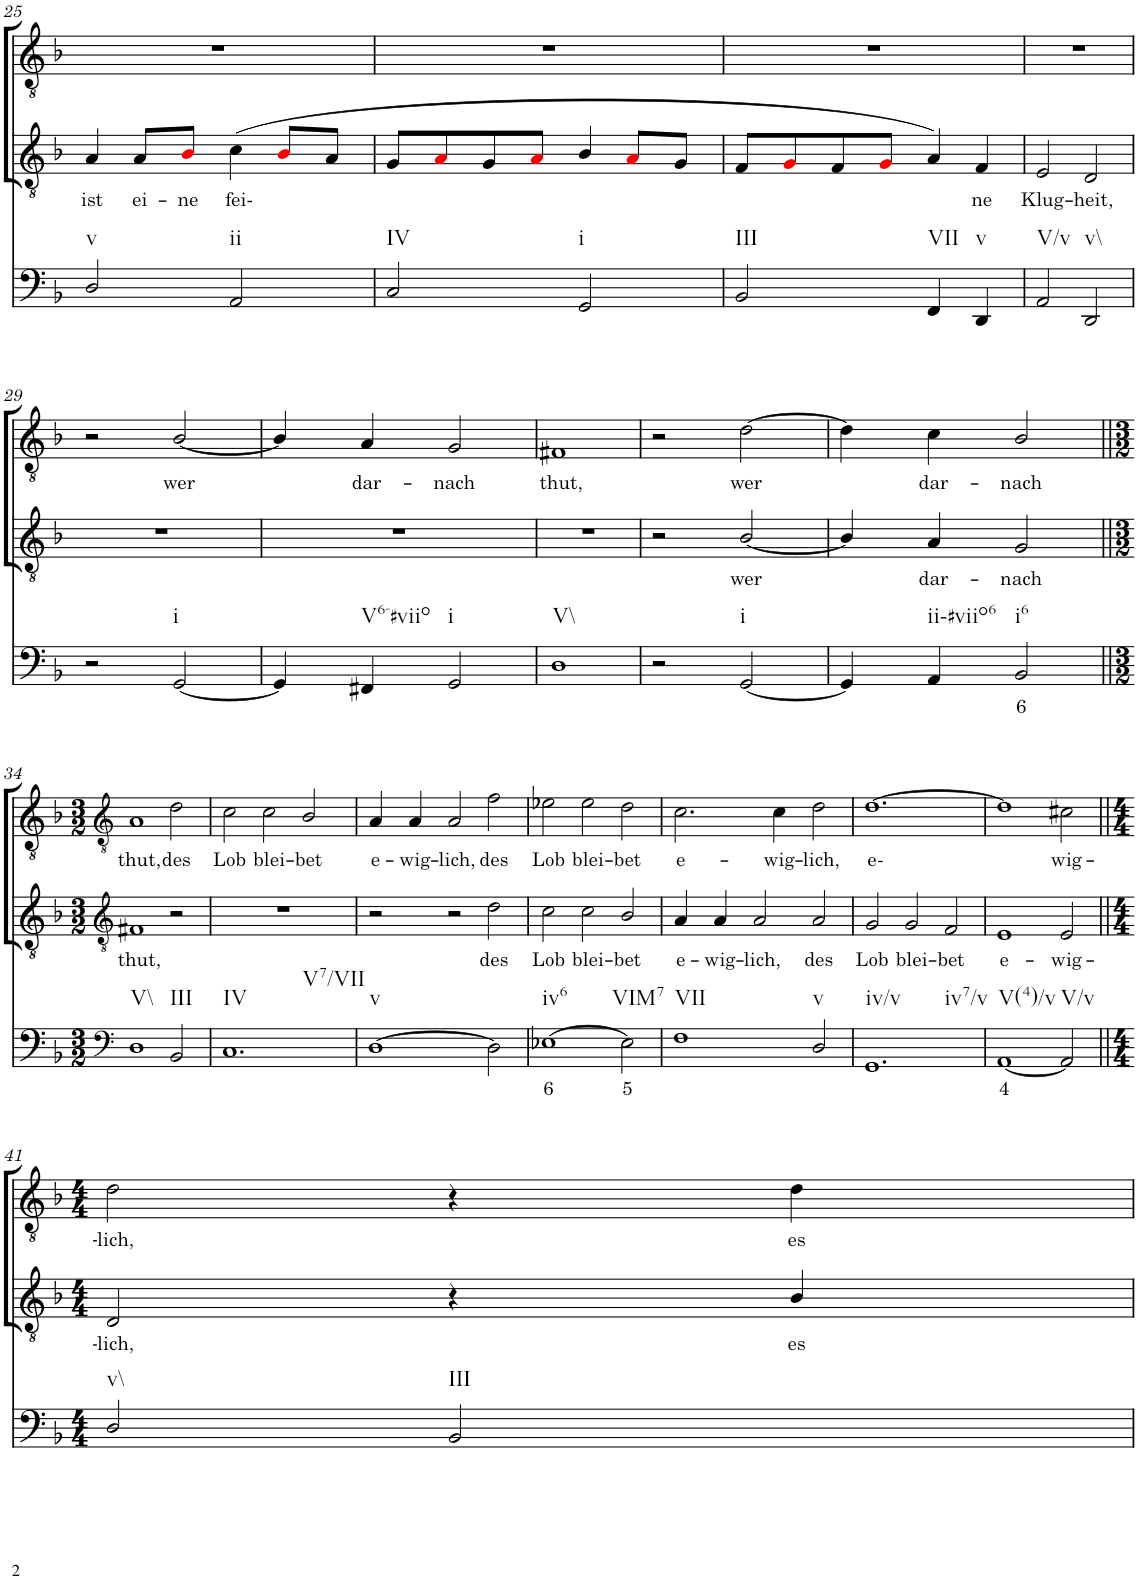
**kern	**text	**kern	**text	**kern	**text
*part3	*part3	*part2	*part2	*part1	*part1
*staff3	*staff3	*staff2	*staff2	*staff1	*staff1
*I"Continuo	*	*I"Tenor II	*	*I"Tenor I	*
!!LO:PB:g=z
*clefF4	*	*clefGv2	*	*clefGv2	*
*k[b-]	*	*k[b-]	*	*k[b-]	*
*M4/4	*	*M4/4	*	*M4/4	*
=25	=25	=25	=25	=25	=25
!LO:TX:b:t=v	!	!	!	!	!
!	!	!	!LO:LY:b	!	!
2D/	.	4A/	ist	1r	.
!	!	!	!LO:LY:b	!	!
.	.	8A/L	ei-	.	.
!	!	!	!LO:LY:b	!	!
.	.	8B-i/J	ne	.	.
!LO:TX:b:t=ii	!	!	!	!	!
!	!	!	!LO:LY:b	!	!
2AA/	.	(4c\	fei-	.	.
.	.	8B-i/L	.	.	.
.	.	8A/J	.	.	.
=26	=26	=26	=26	=26	=26
!LO:TX:b:t=IV	!	!	!	!	!
2C/	.	8G/L	.	1r	.
.	.	8Ai/	.	.	.
.	.	8G/	.	.	.
.	.	8Ai/J	.	.	.
!LO:TX:b:t=i	!	!	!	!	!
2GG/	.	4B-/	.	.	.
.	.	8Ai/L	.	.	.
.	.	8G/J	.	.	.
=27	=27	=27	=27	=27	=27
!LO:TX:b:t=III	!	!	!	!	!
2BB-/	.	8F/L	.	1r	.
.	.	8Gi/	.	.	.
.	.	8F/	.	.	.
.	.	8Gi/J	.	.	.
!LO:TX:b:t=VII	!	!	!	!	!
4FF/	.	4A/)	.	.	.
!LO:TX:b:t=v	!	!	!	!	!
!	!	!	!LO:LY:b	!	!
4DD/	.	4F/	ne	.	.
=28	=28	=28	=28	=28	=28
!LO:TX:b:t=V/v	!	!	!	!	!
!	!	!	!LO:LY:b	!	!
2AA/	.	2E/	Klug-	1r	.
!LO:TX:b:t=v\\	!	!	!	!	!
!	!	!	!LO:LY:b	!	!
2DD/	.	2D/	heit,	.	.
!!LO:LB:g=z
=29	=29	=29	=29	=29	=29
2r	.	1r	.	2r	.
!LO:TX:b:t=i	!	!	!	!	!
!	!	!	!	!	!LO:LY:b
[2GG/	.	.	.	[2B-/	wer
=30	=30	=30	=30	=30	=30
4GG/]	.	1r	.	4B-/]	.
!LO:TX:b:t=V6-#viio	!	!	!	!	!
!	!	!	!	!	!LO:LY:b
4FF#X/	.	.	.	4A/	dar-
!LO:TX:b:t=i	!	!	!	!	!
!	!	!	!	!	!LO:LY:b
2GG/	.	.	.	2G/	nach
=31	=31	=31	=31	=31	=31
!LO:TX:b:t=V\\	!	!	!	!	!
!	!	!	!	!	!LO:LY:b
1D	.	1r	.	1F#X	thut,
=32	=32	=32	=32	=32	=32
2r	.	2r	.	2r	.
!LO:TX:b:t=i	!	!	!	!	!
!	!	!	!LO:LY:b	!	!LO:LY:b
[2GG/	.	[2B-/	wer	[2d\	wer
=33	=33	=33	=33	=33	=33
4GG/]	.	4B-/]	.	4d\]	.
!LO:TX:b:t=ii-#viio6	!	!	!	!	!
!	!	!	!LO:LY:b	!	!LO:LY:b
4AA/	.	4A/	dar-	4c\	dar-
!LO:TX:b:t=i6	!	!	!	!	!
!	!LO:LY:b	!	!LO:LY:b	!	!LO:LY:b
2BB-/	6	2G/	nach	2B-/	nach
!!LO:LB:g=z
=34||	=34||	=34||	=34||	=34||	=34||
*clefF4	*	*clefGv2	*	*clefGv2	*
*M3/2	*	*M3/2	*	*M3/2	*
!LO:TX:b:t=V\\	!	!	!	!	!
!	!	!	!LO:LY:b	!	!LO:LY:b
1D	.	1F#X	thut,	1A	thut,
!LO:TX:b:t=III	!	!	!	!	!
!	!	!	!	!	!LO:LY:b
2BB-/	.	2r	.	2d\	des
=35	=35	=35	=35	=35	=35
!LO:TX:b:t=IV	!	!	!	!	!
!LO:TX:b:t=V7/VII	!	!	!	!	!
!	!	!	!	!	!LO:LY:b
1.C	.	1.r	.	2c\	Lob
!	!	!	!	!	!LO:LY:b
.	.	.	.	2c\	blei-
!	!	!	!	!	!LO:LY:b
.	.	.	.	2B-/	bet
=36	=36	=36	=36	=36	=36
!LO:TX:b:t=v	!	!	!	!	!
!	!	!	!	!	!LO:LY:b
[1D	.	2r	.	4A/	e-
!	!	!	!	!	!LO:LY:b
.	.	.	.	4A/	wig-
!	!	!	!	!	!LO:LY:b
.	.	2r	.	2A/	lich,
!	!	!	!LO:LY:b	!	!LO:LY:b
2D\]	.	2d\	des	2f\	des
=37	=37	=37	=37	=37	=37
!LO:TX:b:t=iv6	!	!	!	!	!
!	!LO:LY:b	!	!LO:LY:b	!	!LO:LY:b
[1E-X	6	2c\	Lob	2e-X\	Lob
!	!	!	!LO:LY:b	!	!LO:LY:b
.	.	2c\	blei-	2e-\	blei-
!LO:TX:b:t=VIM7	!	!	!	!	!
!	!LO:LY:b	!	!LO:LY:b	!	!LO:LY:b
2E-\]	5	2B-/	bet	2d\	bet
=38	=38	=38	=38	=38	=38
!LO:TX:b:t=VII	!	!	!	!	!
!	!	!	!LO:LY:b	!	!LO:LY:b
1F	.	4A/	e-	2.c\	e-
!	!	!	!LO:LY:b	!	!
.	.	4A/	wig-	.	.
!	!	!	!LO:LY:b	!	!
.	.	2A/	lich,	.	.
!	!	!	!	!	!LO:LY:b
.	.	.	.	4c\	wig-
!LO:TX:b:t=v	!	!	!	!	!
!	!	!	!LO:LY:b	!	!LO:LY:b
2D/	.	2A/	des	2d\	lich,
=39	=39	=39	=39	=39	=39
!LO:TX:b:t=iv/v	!	!	!	!	!
!LO:TX:b:t=iv7/v	!	!	!	!	!
!	!	!	!LO:LY:b	!	!LO:LY:b
1.GG	.	2G/	Lob	[1.d	e-
!	!	!	!LO:LY:b	!	!
.	.	2G/	blei-	.	.
!	!	!	!LO:LY:b	!	!
.	.	2F/	bet	.	.
=40	=40	=40	=40	=40	=40
!LO:TX:b:t=V(4)/v	!	!	!	!	!
!	!LO:LY:b	!	!LO:LY:b	!	!
[1AA	4	1E	e-	1d]	.
!LO:TX:b:t=V/v	!	!	!	!	!
!	!	!	!LO:LY:b	!	!LO:LY:b
2AA/]	.	2E/	wig-	2c#X\	wig-
!!LO:LB:g=z
=41||	=41||	=41||	=41||	=41||	=41||
*M4/4	*	*M4/4	*	*M4/4	*
!LO:TX:b:t=v\\	!	!	!	!	!
!	!	!	!LO:LY:b	!	!LO:LY:b
2D/	.	2D/	lich,	2d\	lich,
!LO:TX:b:t=III	!	!	!	!	!
2BB-/	.	4r	.	4r	.
!	!	!	!LO:LY:b	!	!LO:LY:b
.	.	4B-/	es	4d\	es
=	=	=	=	=	=
*-	*-	*-	*-	*-	*-
